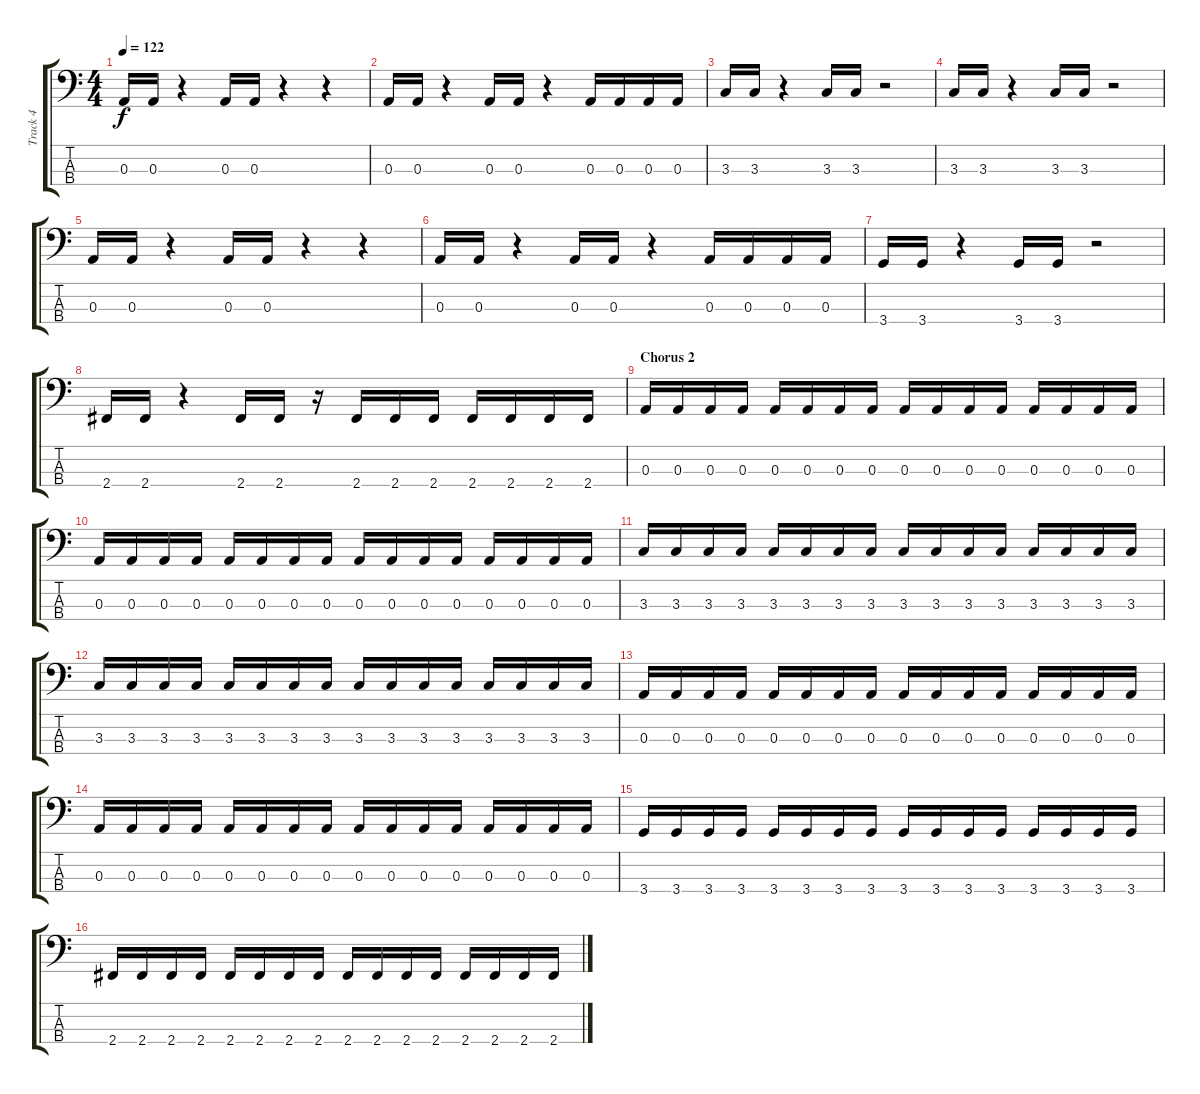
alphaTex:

\track ("Track 4" "Track 4") {instrument electricbassfinger}
\staff {score tabs}
\tuning (G2 D2 A1 E1) {hide}
\ts (4 4)
\tempo 122
\clef f4
\ks c
0.3.16{dy f} 0.3.16 r.4 0.3.16 0.3.16 r.4 r.4 |
0.3.16 0.3.16 r.4 0.3.16 0.3.16 r.4 0.3.16 0.3.16 0.3.16 0.3.16 |
3.3.16 3.3.16 r.4 3.3.16 3.3.16 r.2 |
3.3.16 3.3.16 r.4 3.3.16 3.3.16 r.2 |
0.3.16 0.3.16 r.4 0.3.16 0.3.16 r.4 r.4 |
0.3.16 0.3.16 r.4 0.3.16 0.3.16 r.4 0.3.16 0.3.16 0.3.16 0.3.16 |
3.4.16 3.4.16 r.4 3.4.16 3.4.16 r.2 |
2.4.16 2.4.16 r.4 2.4.16 2.4.16 r.16 2.4.16 2.4.16 2.4.16 2.4.16 2.4.16 2.4.16 2.4.16 |
\section ("" "Chorus 2")
0.3.16 0.3.16 0.3.16 0.3.16 0.3.16 0.3.16 0.3.16 0.3.16 0.3.16 0.3.16 0.3.16 0.3.16 0.3.16 0.3.16 0.3.16 0.3.16 |
0.3.16 0.3.16 0.3.16 0.3.16 0.3.16 0.3.16 0.3.16 0.3.16 0.3.16 0.3.16 0.3.16 0.3.16 0.3.16 0.3.16 0.3.16 0.3.16 |
3.3.16 3.3.16 3.3.16 3.3.16 3.3.16 3.3.16 3.3.16 3.3.16 3.3.16 3.3.16 3.3.16 3.3.16 3.3.16 3.3.16 3.3.16 3.3.16 |
3.3.16 3.3.16 3.3.16 3.3.16 3.3.16 3.3.16 3.3.16 3.3.16 3.3.16 3.3.16 3.3.16 3.3.16 3.3.16 3.3.16 3.3.16 3.3.16 |
0.3.16 0.3.16 0.3.16 0.3.16 0.3.16 0.3.16 0.3.16 0.3.16 0.3.16 0.3.16 0.3.16 0.3.16 0.3.16 0.3.16 0.3.16 0.3.16 |
0.3.16 0.3.16 0.3.16 0.3.16 0.3.16 0.3.16 0.3.16 0.3.16 0.3.16 0.3.16 0.3.16 0.3.16 0.3.16 0.3.16 0.3.16 0.3.16 |
3.4.16 3.4.16 3.4.16 3.4.16 3.4.16 3.4.16 3.4.16 3.4.16 3.4.16 3.4.16 3.4.16 3.4.16 3.4.16 3.4.16 3.4.16 3.4.16 |
2.4.16 2.4.16 2.4.16 2.4.16 2.4.16 2.4.16 2.4.16 2.4.16 2.4.16 2.4.16 2.4.16 2.4.16 2.4.16 2.4.16 2.4.16 2.4.16
